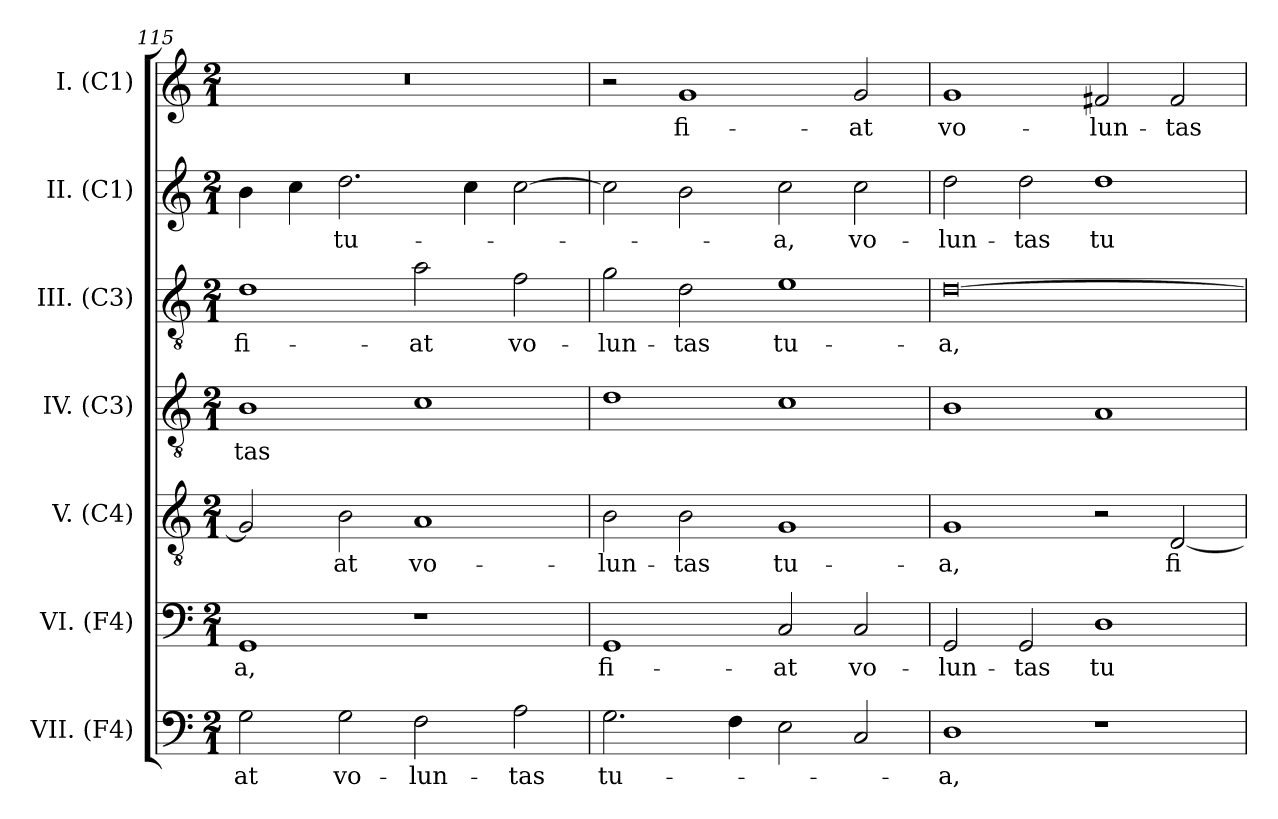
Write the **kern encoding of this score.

**kern	**text	**kern	**text	**kern	**text	**kern	**text	**kern	**text	**kern	**text	**kern	**text
*part7	*part7	*part6	*part6	*part5	*part5	*part4	*part4	*part3	*part3	*part2	*part2	*part1	*part1
*staff7	*staff7	*staff6	*staff6	*staff5	*staff5	*staff4	*staff4	*staff3	*staff3	*staff2	*staff2	*staff1	*staff1
*I"VII. (F4)	*	*I"VI. (F4)	*	*I"V. (C4)	*	*I"IV. (C3)	*	*I"III. (C3)	*	*I"II. (C1)	*	*I"I. (C1)	*
*I'VII.	*	*I'VI.	*	*I'V.	*	*I'IV.	*	*I'III.	*	*I'II.	*	*I'I.	*
*clefF4	*	*clefF4	*	*clefGv2	*	*clefGv2	*	*clefGv2	*	*clefG2	*	*clefG2	*
*	*	*	*	*ITrd7c12	*	*	*	*	*	*	*	*	*
*k[]	*	*k[]	*	*k[]	*	*k[]	*	*k[]	*	*k[]	*	*k[]	*
*C:	*	*C:	*	*C:	*	*C:	*	*C:	*	*C:	*	*C:	*
*M2/1	*	*M2/1	*	*M2/1	*	*M2/1	*	*M2/1	*	*M2/1	*	*M2/1	*
=115	=115	=115	=115	=115	=115	=115	=115	=115	=115	=115	=115	=115	=115
!	!LO:LY:b:color=#000000	!	!	!	!	!	!	!	!	!	!	!	!
!	!	!	!LO:LY:b:color=#000000	!	!	!	!	!	!	!	!	!	!
!	!	!	!	!	!	!	!LO:LY:b:color=#000000	!	!	!	!	!	!
!	!	!	!	!	!	!	!	!	!LO:LY:b:color=#000000	!	!	!LO:N:vis=1	!
2Gi\	-at	1GGi	-a,	2GGi/]	.	1Bi	-tas	1di	fi-	4bi\	.	0r	.
.	.	.	.	.	.	.	.	.	.	4cci\	.	.	.
!	!LO:LY:b:color=#000000	!	!	!	!	!	!	!	!	!	!	!	!
!	!	!	!	!	!LO:LY:b:color=#000000	!	!	!	!	!	!	!	!
!	!	!	!	!	!	!	!	!	!	!	!LO:LY:b:color=#000000	!	!
2Gi\	vo-	.	.	2BBi\	-at	.	.	.	.	2.ddi\	tu-	.	.
!	!LO:LY:b:color=#000000	!	!	!	!	!	!	!	!	!	!	!	!
!	!	!	!	!	!LO:LY:b:color=#000000	!	!	!	!	!	!	!	!
!	!	!	!	!	!	!	!	!	!LO:LY:b:color=#000000	!	!	!	!
2Fi\	-lun-	1r	.	1AAi	vo-	1ci	.	2ai\	-at	.	.	.	.
.	.	.	.	.	.	.	.	.	.	4cci\	.	.	.
!	!LO:LY:b:color=#000000	!	!	!	!	!	!	!	!	!	!	!	!
!	!	!	!	!	!	!	!	!	!LO:LY:b:color=#000000	!	!	!	!
2Ai\	-tas	.	.	.	.	.	.	2fi\	vo-	[2cci\	.	.	.
=116	=116	=116	=116	=116	=116	=116	=116	=116	=116	=116	=116	=116	=116
!	!LO:LY:b:color=#000000	!	!	!	!	!	!	!	!	!	!	!	!
!	!	!	!LO:LY:b:color=#000000	!	!	!	!	!	!	!	!	!	!
!	!	!	!	!	!LO:LY:b:color=#000000	!	!	!	!	!	!	!	!
!	!	!	!	!	!	!	!	!	!LO:LY:b:color=#000000	!	!	!	!
2.Gi\	tu-	1GGi	fi-	2BBi\	-lun-	1di	.	2gi\	-lun-	2cci\]	.	2r	.
!	!	!	!	!	!LO:LY:b:color=#000000	!	!	!	!	!	!	!	!
!	!	!	!	!	!	!	!	!	!LO:LY:b:color=#000000	!	!	!	!
!	!	!	!	!	!	!	!	!	!	!	!	!	!LO:LY:b:color=#000000
.	.	.	.	2BBi\	-tas	.	.	2di\	-tas	2bi\	.	1gi	fi-
4Fi\	.	.	.	.	.	.	.	.	.	.	.	.	.
!	!	!	!LO:LY:b:color=#000000	!	!	!	!	!	!	!	!	!	!
!	!	!	!	!	!LO:LY:b:color=#000000	!	!	!	!	!	!	!	!
!	!	!	!	!	!	!	!	!	!LO:LY:b:color=#000000	!	!	!	!
!	!	!	!	!	!	!	!	!	!	!	!LO:LY:b:color=#000000	!	!
2Ei\	.	2Ci/	-at	1GGi	tu-	1ci	.	1ei	tu-	2cci\	-a,	.	.
!	!	!	!LO:LY:b:color=#000000	!	!	!	!	!	!	!	!	!	!
!	!	!	!	!	!	!	!	!	!	!	!LO:LY:b:color=#000000	!	!
!	!	!	!	!	!	!	!	!	!	!	!	!	!LO:LY:b:color=#000000
2Ci/	.	2Ci/	vo-	.	.	.	.	.	.	2cci\	vo-	2gi/	-at
=117	=117	=117	=117	=117	=117	=117	=117	=117	=117	=117	=117	=117	=117
!	!LO:LY:b:color=#000000	!	!	!	!	!	!	!	!	!	!	!	!
!	!	!	!LO:LY:b:color=#000000	!	!	!	!	!	!	!	!	!	!
!	!	!	!	!	!LO:LY:b:color=#000000	!	!	!	!	!	!	!	!
!	!	!	!	!	!	!	!	!	!LO:LY:b:color=#000000	!	!	!	!
!	!	!	!	!	!	!	!	!	!	!	!LO:LY:b:color=#000000	!	!
!	!	!	!	!	!	!	!	!	!	!	!	!	!LO:LY:b:color=#000000
1Di	-a,	2GGi/	-lun-	1GGi	-a,	1Bi	.	[0di	-a,	2ddi\	-lun-	1gi	vo-
!	!	!	!LO:LY:b:color=#000000	!	!	!	!	!	!	!	!	!	!
!	!	!	!	!	!	!	!	!	!	!	!LO:LY:b:color=#000000	!	!
.	.	2GGi/	-tas	.	.	.	.	.	.	2ddi\	-tas	.	.
!	!	!	!LO:LY:b:color=#000000	!	!	!	!	!	!	!	!	!	!
!	!	!	!	!	!	!	!	!	!	!	!LO:LY:b:color=#000000	!	!
!	!	!	!	!	!	!	!	!	!	!	!	!	!LO:LY:b:color=#000000
1r	.	1Di	tu-	2r	.	1Ai	.	.	.	1ddi	tu-	2f#Xi/	-lun-
!	!	!	!	!	!LO:LY:b:color=#000000	!	!	!	!	!	!	!	!
!	!	!	!	!	!	!	!	!	!	!	!	!	!LO:LY:b:color=#000000
.	.	.	.	[2DDi/	fi-	.	.	.	.	.	.	2f#i/	-tas
=	=	=	=	=	=	=	=	=	=	=	=	=	=
*-	*-	*-	*-	*-	*-	*-	*-	*-	*-	*-	*-	*-	*-
